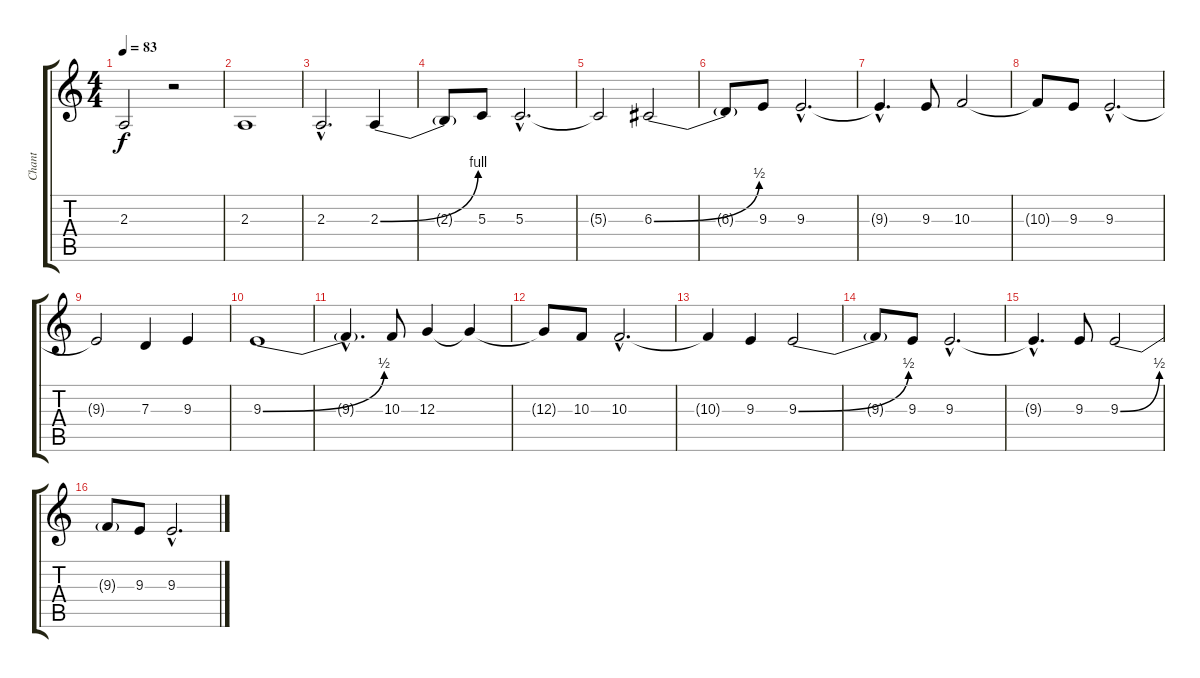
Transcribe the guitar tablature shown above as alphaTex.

\track ("Chant " "Chant ") {instrument lead2sawtooth}
\staff {score tabs}
\tuning (E4 B3 G3 D3 A2 E2) {hide}
\ts (4 4)
\tempo 83
\clef g2
\ks c
2.3{t}.2{dy f} r.2 |
2.3.1 |
2.3{hac}.2{d} 2.3{be (bend 0 0 60 4)}.4 |
2.3{t}.8 5.3.8 5.3{hac}.2{d} |
5.3{t}.2 6.3{be (bend 0 0 60 2)}.2 |
6.3{t}.8 9.3.8 9.3{hac}.2{d} |
9.3{hac t}.4{d} 9.3.8 10.3.2 |
10.3{t}.8 9.3.8 9.3{hac}.2{d} |
9.3{t}.2 7.3.4 9.3.4 |
9.3{be (bend 0 0 60 2)}.1 |
9.3{hac t}.4{d} 10.3.8 12.3.4 12.3{t}.4 |
12.3{t}.8 10.3.8 10.3{hac}.2{d} |
10.3{t}.4 9.3.4 9.3{be (bend 0 0 60 2)}.2 |
9.3{t}.8 9.3.8 9.3{hac}.2{d} |
9.3{hac t}.4{d} 9.3.8 9.3{be (bend 0 0 60 2)}.2 |
9.3{t}.8 9.3.8 9.3{hac}.2{d}
